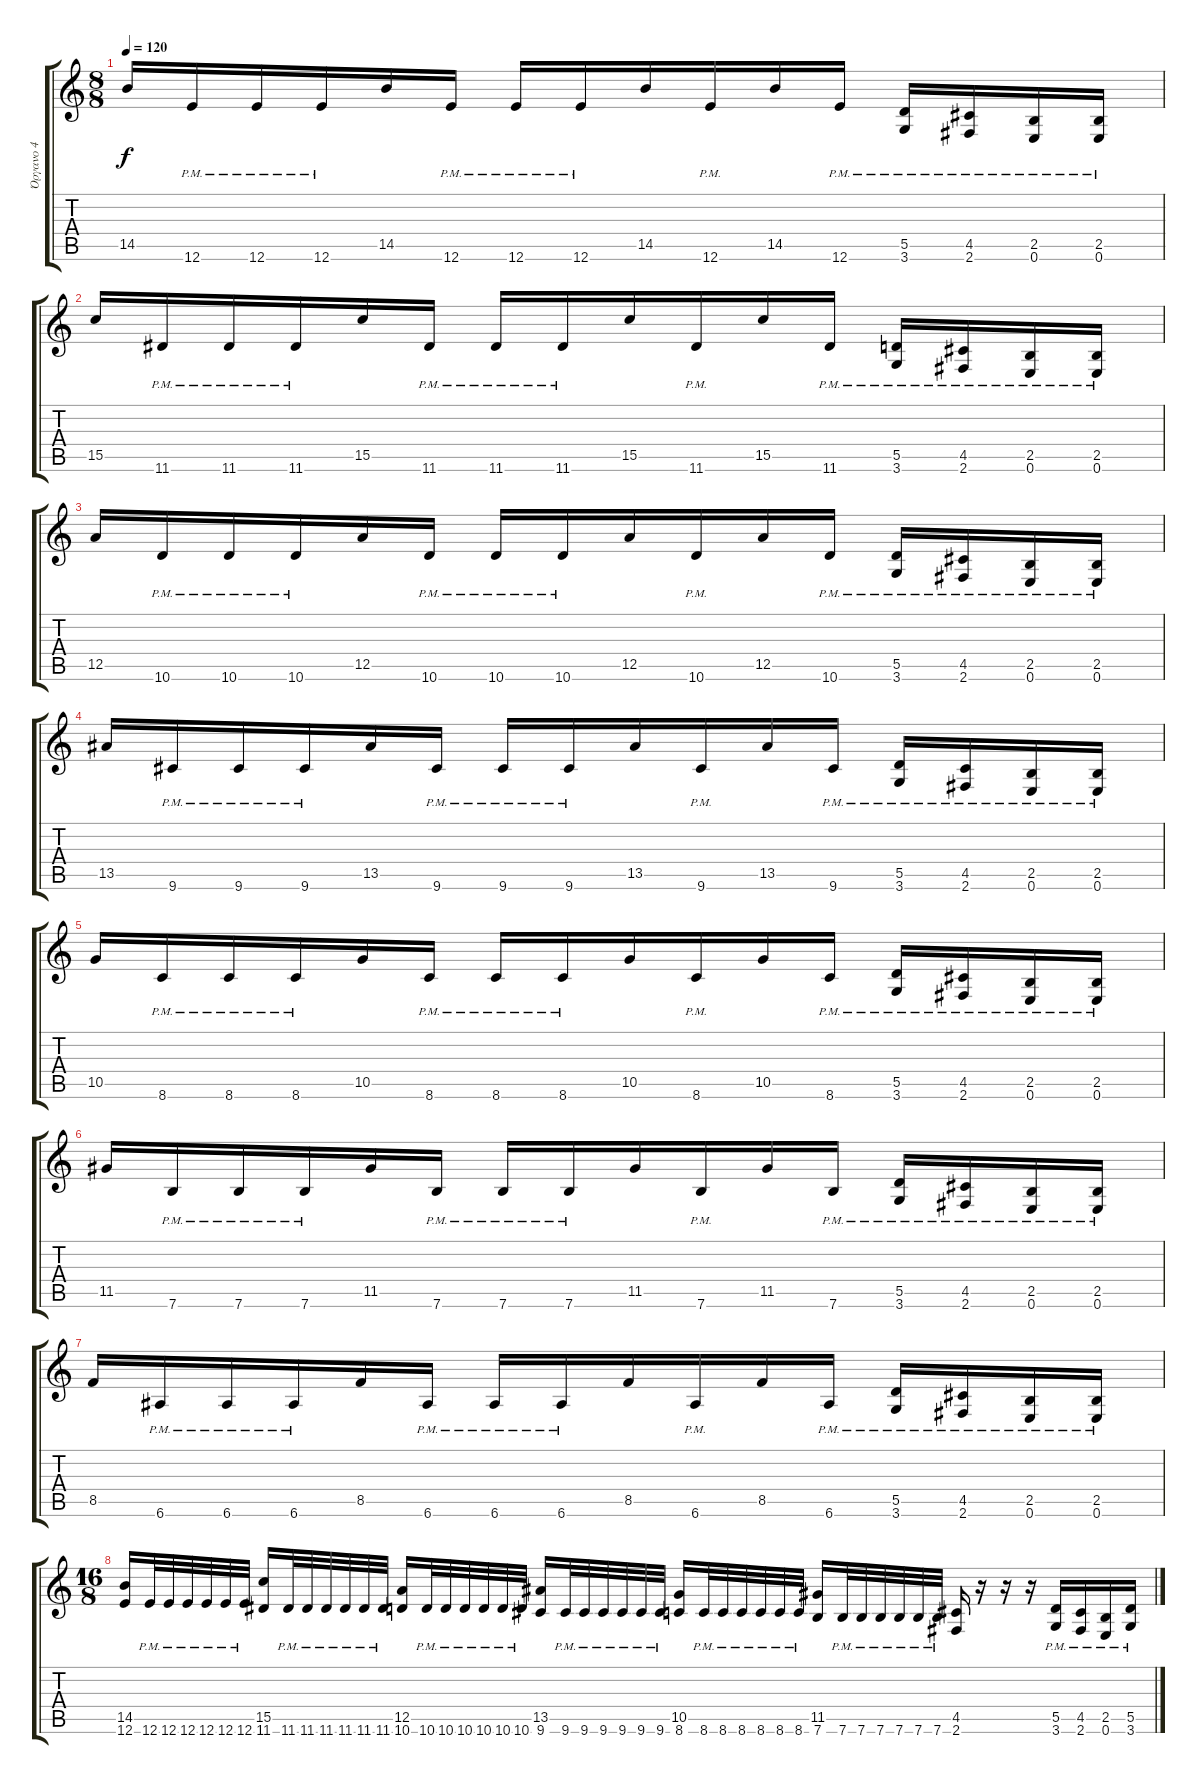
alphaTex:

\track ("Όργανο 4" "Όργανο 4") {instrument distortionguitar}
\staff {score tabs}
\tuning (E4 B3 G3 D3 A2 E2) {hide}
\ts (8 8)
\tempo 120
\clef g2
\ks c
14.5.16{dy f} 12.6{pm}.16 12.6{pm}.16 12.6{pm}.16 14.5.16 12.6{pm}.16 12.6{pm}.16 12.6{pm}.16 14.5.16 12.6{pm}.16 14.5.16 12.6{pm}.16 (5.5{pm} 3.6{pm}).16 (4.5{pm} 2.6{pm}).16 (2.5{pm} 0.6{pm}).16 (2.5{pm} 0.6{pm}).16 |
15.5.16 11.6{pm}.16 11.6{pm}.16 11.6{pm}.16 15.5.16 11.6{pm}.16 11.6{pm}.16 11.6{pm}.16 15.5.16 11.6{pm}.16 15.5.16 11.6{pm}.16 (5.5{pm} 3.6{pm}).16 (4.5{pm} 2.6{pm}).16 (2.5{pm} 0.6{pm}).16 (2.5{pm} 0.6{pm}).16 |
12.5.16 10.6{pm}.16 10.6{pm}.16 10.6{pm}.16 12.5.16 10.6{pm}.16 10.6{pm}.16 10.6{pm}.16 12.5.16 10.6{pm}.16 12.5.16 10.6{pm}.16 (5.5{pm} 3.6{pm}).16 (4.5{pm} 2.6{pm}).16 (2.5{pm} 0.6{pm}).16 (2.5{pm} 0.6{pm}).16 |
13.5.16 9.6{pm}.16 9.6{pm}.16 9.6{pm}.16 13.5.16 9.6{pm}.16 9.6{pm}.16 9.6{pm}.16 13.5.16 9.6{pm}.16 13.5.16 9.6{pm}.16 (5.5{pm} 3.6{pm}).16 (4.5{pm} 2.6{pm}).16 (2.5{pm} 0.6{pm}).16 (2.5{pm} 0.6{pm}).16 |
10.5.16 8.6{pm}.16 8.6{pm}.16 8.6{pm}.16 10.5.16 8.6{pm}.16 8.6{pm}.16 8.6{pm}.16 10.5.16 8.6{pm}.16 10.5.16 8.6{pm}.16 (5.5{pm} 3.6{pm}).16 (4.5{pm} 2.6{pm}).16 (2.5{pm} 0.6{pm}).16 (2.5{pm} 0.6{pm}).16 |
11.5.16 7.6{pm}.16 7.6{pm}.16 7.6{pm}.16 11.5.16 7.6{pm}.16 7.6{pm}.16 7.6{pm}.16 11.5.16 7.6{pm}.16 11.5.16 7.6{pm}.16 (5.5{pm} 3.6{pm}).16 (4.5{pm} 2.6{pm}).16 (2.5{pm} 0.6{pm}).16 (2.5{pm} 0.6{pm}).16 |
8.5.16 6.6{pm}.16 6.6{pm}.16 6.6{pm}.16 8.5.16 6.6{pm}.16 6.6{pm}.16 6.6{pm}.16 8.5.16 6.6{pm}.16 8.5.16 6.6{pm}.16 (5.5{pm} 3.6{pm}).16 (4.5{pm} 2.6{pm}).16 (2.5{pm} 0.6{pm}).16 (2.5{pm} 0.6{pm}).16 |
\ts (16 8)
(14.5 12.6).16 12.6{pm}.32 12.6{pm}.32 12.6{pm}.32 12.6{pm}.32 12.6{pm}.32 12.6{pm}.32 (15.5 11.6).16 11.6{pm}.32 11.6{pm}.32 11.6{pm}.32 11.6{pm}.32 11.6{pm}.32 11.6{pm}.32 (12.5 10.6).16 10.6{pm}.32 10.6{pm}.32 10.6{pm}.32 10.6{pm}.32 10.6{pm}.32 10.6{pm}.32 (13.5 9.6).16 9.6{pm}.32 9.6{pm}.32 9.6{pm}.32 9.6{pm}.32 9.6{pm}.32 9.6{pm}.32 (10.5 8.6).16 8.6{pm}.32 8.6{pm}.32 8.6{pm}.32 8.6{pm}.32 8.6{pm}.32 8.6{pm}.32 (11.5 7.6).16 7.6{pm}.32 7.6{pm}.32 7.6{pm}.32 7.6{pm}.32 7.6{pm}.32 7.6{pm}.32 (4.5 2.6).16 r.16 r.16 r.16 (5.5{pm} 3.6{pm}).16 (4.5{pm} 2.6{pm}).16 (2.5{pm} 0.6{pm}).16 (5.5{pm} 3.6{pm}).16
